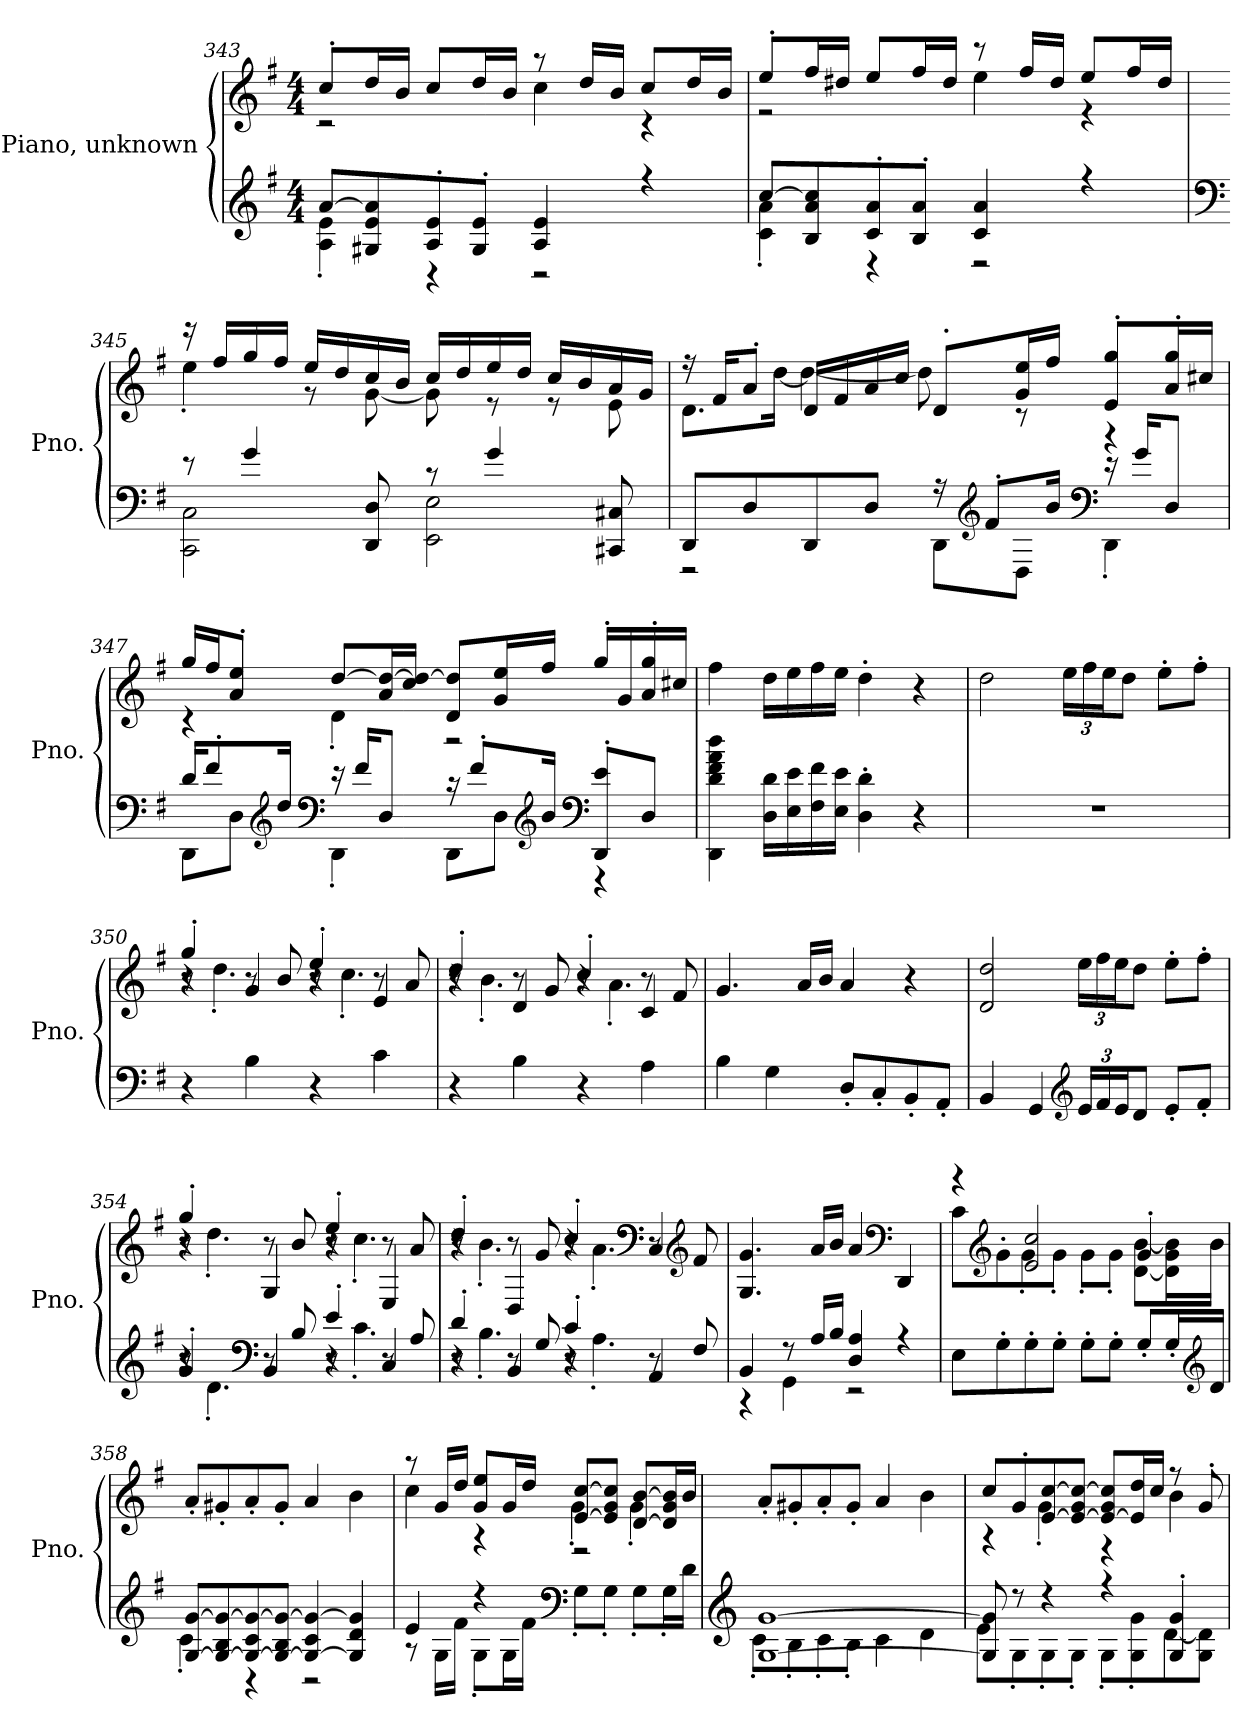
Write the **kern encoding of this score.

**kern	**kern
*part1	*part1
*staff2	*staff1
*I"Piano, unknown	*
*I'Pno.	*
!!LO:PB:g=z
*clefG2	*clefG2
*k[f#]	*k[f#]
*M4/4	*M4/4
=343	=343
*^	*^
[8a/L	4A\' 4e\'	8cc'/L	2r
8G#X/ 8e/ 8a/]	.	16dd/L	.
.	.	16b/JJ	.
8A/' 8e/'	4r	8cc/L	.
8G#/' 8e/'J	.	16dd/L	.
.	.	16b/JJ	.
4A/ 4e/	2r	8r	4cc\
.	.	16dd/LL	.
.	.	16b/JJ	.
4r	.	8cc/L	4r
.	.	16dd/L	.
.	.	16b/JJ	.
=344	=344	=344	=344
[8cc/L	4c\' 4a\'	8ee'/L	2r
8B/ 8a/ 8cc/]	.	16ff#/L	.
.	.	16dd#X/JJ	.
8c/' 8a/'	4r	8ee/L	.
8B/' 8a/'J	.	16ff#/L	.
.	.	16dd#/JJ	.
4c/ 4a/	2r	8r	4ee\
.	.	16ff#/LL	.
.	.	16dd#/JJ	.
4r	.	8ee/L	4r
.	.	16ff#/L	.
.	.	16dd#/JJ	.
=345	=345	=345	=345
*clefF4	*	*	*
8r	2CC\ 2C\	16r	4ee'\
.	.	16ff#/LL	.
4g/	.	16gg/	.
.	.	16ff#/JJ	.
.	.	16ee/LL	8r
.	.	16dd/	.
8DD/ 8D/	.	16cc/	[8g\
.	.	16b/JJ	.
8r	2EE\ 2E\	16cc/LL	8g\]
.	.	16dd/	.
4g/	.	16ee/	8r
.	.	16dd/JJ	.
.	.	16cc/LL	8r
.	.	16b/	.
8CC#X/ 8C#X/	.	16a/	8e\
.	.	16g/JJ	.
!!LO:LB:g=z	!!
=346	=346	=346	=346
8DD/L	2r	16r	8.d\L
.	.	16f#/KL	.
8D/	.	8a'/J	.
.	.	.	[16dd\Jk
8DD/	.	16d/LL	4dd\_
.	.	16f#/	.
8D/J	.	16a/	.
.	.	16cc/JJ	.
16r	8DD\L	8d'/L	8dd\]
*clefG2	*	*	*
8f#'/L	.	.	.
.	8D\J	16g/ 16ee/L	8r
16b/Jk	.	16ff#/JJ	.
*clefF4	*	*	*
16r	4DD'\	8e/' 8gg/'L	4r
16g/KL	.	.	.
8D/J	.	16a/' 16gg/'L	.
.	.	16cc#X/JJ	.
!!LO:LB:g=z	!!
=347	=347	=347	=347
16d/KL	8DD\L	16gg/LL	4r
8f#'/	.	16ff#/J	.
.	8D\J	8a/' 8ee/'J	.
*clefG2	*	*	*
16dd/Jk	.	.	.
*clefF4	*	*	*
16r	4DD'\	[8dd/L	4d'\
16f#/KL	.	.	.
8D/J	.	16a/ 16dd/_L	.
.	.	16cc/ 16dd/_JJ	.
16r	8DD\L	8d/ 8dd/]L	2r
8f#'/L	.	.	.
.	8D\J	16g/ 16ee/L	.
*clefG2	*	*	*
16b/Jk	.	16ff#/JJ	.
*clefF4	*	*	*
8DD/' 8e/'L	4r	16gg'/LL	.
.	.	16g/	.
8D/J	.	16a/' 16gg/'	.
.	.	16cc#X/JJ	.
*v	*v	*	*
*	*v	*v
=348	=348
4DD\ 4d\ 4f#\ 4a\ 4dd\	4ff#\
16D\ 16d\LL	16dd\LL
16E\ 16e\	16ee\
16F#\ 16f#\	16ff#\
16E\ 16e\JJ	16ee\JJ
4D\' 4d\'	4dd'\
4r	4r
=349	=349
1r	2dd\
*	*Xbrackettup
.	24ee\LL
.	24ff#\
.	24ee\J
.	8dd\J
.	8ee'\L
.	8ff#'\J
!!LO:LB:g=z
=350	=350
*	*^
*	*	*^
4r	4gg'/	8r	4r
.	.	4.dd'\	.
4B\	8r	.	4g/
.	8b/	.	.
4r	4ee'/	8r	4r
.	.	4.cc'\	.
4c\	8r	.	4e/
.	8a/	.	.
=351	=351	=351	=351
4r	4dd'/	8r	4r
.	.	4.b'\	.
4B\	8r	.	4d/
.	8g/	.	.
4r	4cc'/	8r	4r
.	.	4.a'\	.
4A\	8r	.	4c/
.	8f#/	.	.
*	*v	*v	*v
=352	=352
4B\	4.g/
4G\	.
.	16a/LL
.	16b/JJ
8D'/L	4a/
8C'/	.
8BB'/	4r
8AA'/J	.
=353	=353
4BB/	2d/ 2dd/
4GG/	.
*clefG2	*
*Xbrackettup	*
24e/LL	24ee\LL
24f#/	24ff#\
24e/J	24ee\J
8d/J	8dd\J
8e'/L	8ee'\L
8f#'/J	8ff#'\J
!!LO:LB:g=z
=354	=354
*^	*^
*	*^	*	*^
4g'/	8r	4r	4gg'/	8r	4r
.	4.d'\	.	.	4.dd'\	.
*clefF4	*	*	*	*	*
8r	.	4BB/	8r	.	4G/
8B/	.	.	8b/	.	.
4e'/	8r	4r	4ee'/	8r	4r
.	4.c'\	.	.	4.cc'\	.
8r	.	4C/	8r	.	4E/
8A/	.	.	8a/	.	.
=355	=355	=355	=355	=355	=355
4d'/	8r	4r	4dd'/	8r	4r
.	4.B'\	.	.	4.b'\	.
8r	.	4BB/	8r	.	4D/
8G/	.	.	8g/	.	.
4c'/	8r	4r	4cc'/	8r	4r
.	4.A'\	.	.	4.a'\	.
*	*	*	*clefF4	*	*
8r	.	4AA/	8r	.	4C/
*	*	*	*clefG2	*	*
8F#/	.	.	8f#/	.	.
*	*v	*v	*	*	*
*	*	*v	*v	*v
=356	=356	=356
4BB/	4r	4.G/ 4.g/
8r	4GG\	.
16A/LL	.	16a/LL
16B/JJ	.	16b/JJ
4D/ 4A/	2r	4a/
*	*	*clefF4
4r	.	4DD/
*v	*v	*
!!LO:LB:g=z
=357	=357
*	*^
8E\L	4r	8c\L
*	*clefG2	*
8G'\	.	8g'\
8G'\	2e/ 2cc/	8g'\
8G'\J	.	8g'\J
8G'\L	.	8g'\L
8G'\J	.	8g'\J
8G'/L	4g'/	[8d\ [8b\L
16G'/L	.	16d\] 16g\ 16b\]L
*clefG2	*	*
16d/JJ	.	16b\JJ
*	*v	*v
=358	=358
*^	*
[8G/ [8g/L	4c'\	8a'/L
8G/_ 8B/ 8g/_	.	8g#X'/
8G/_ 8c/ 8g/_	4r	8a'/
8G/_ 8B/ 8g/_J	.	8g#'/J
4G/_ 4c/ 4g/_	2r	4a/
4G/] 4d/ 4g/]	.	4b\
=359	=359	=359
*	*	*^
4e/	8r	8r	4cc\
.	16G\LL	16g/LL	.
.	16f#\JJ	16dd/JJ	.
4r	8G'\L	8g/ 8ee/L	4r
.	16G\L	16g/L	.
.	16f#\JJ	16dd/JJ	.
*clefF4	*	*	*
2r	8G'\L	[8e/ [8cc/L	4g'\
.	8G'\J	8e/] 8g/ 8cc/]J	.
.	8G'\L	[8d/ [8b/L	4g'\
.	16G'\L	16d/] 16g/ 16b/]L	.
.	16d\JJ	16b/JJ	.
*	*	*v	*v
!!LO:PB:g=z
=360	=360	=360
*clefG2	*	*
[1G [1g	8c'\L	8a'/L
.	8B'\	8g#X'/
.	8c'\	8a'/
.	8B'\J	8g#'/J
.	4c\	4a/
.	4d\	4b\
=361	=361	=361
*	*	*^
8G/] 8g/]	8e\L	8cc/L	4r
8r	8G'\	8g'/	.
4r	8G'\	[8e/ [8cc/	4g'\
.	8G'\J	8e/_ 8g/ 8cc/_J	.
4r	8G'\L	8e/_ 8g/ 8cc/]L	4r
.	8G\' 8g\'	16e/] 16dd/L	.
.	.	16cc/JJ	.
4G/' 4g/'	[8d\	8r	4b\
.	8G\ 8d\]J	8g'/	.
*v	*v	*	*
*	*v	*v
=	=
*-	*-
